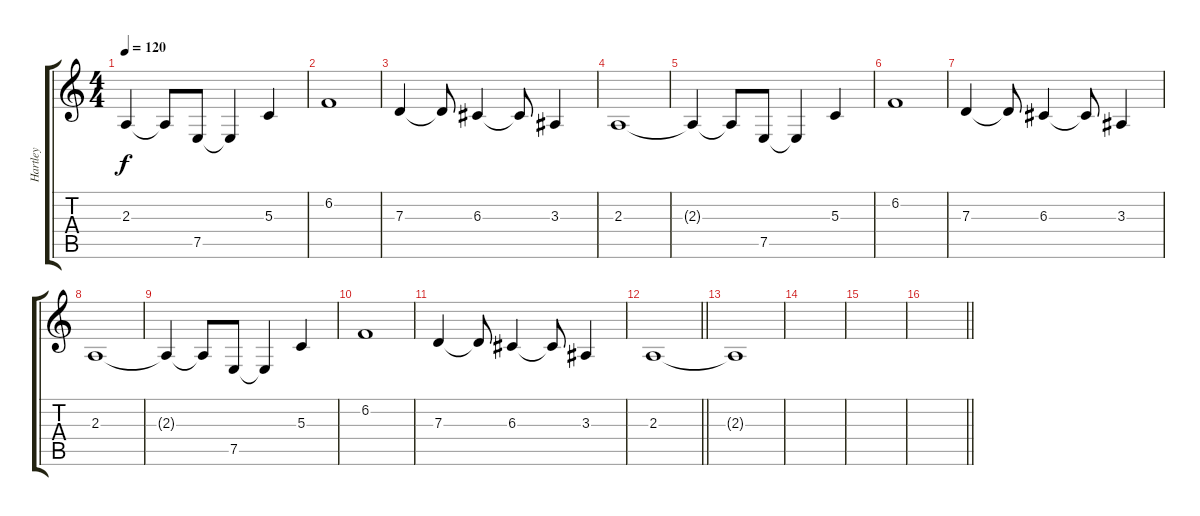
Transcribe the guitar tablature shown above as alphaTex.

\track ("Hartley" "Hartley") {instrument acousticgrandpiano}
\staff {score tabs}
\tuning (E4 B3 G3 D3 A2 E2) {hide}
\ts (4 4)
\tempo 120
\clef g2
\ks c
2.3{t}.4{dy f} 2.3{t}.8 7.5.8 7.5{t}.4 5.3.4 |
6.2.1 |
7.3.4 7.3{t}.8 6.3.4 6.3{t}.8 3.3.4 |
2.3.1 |
2.3{t}.4 2.3{t}.8 7.5.8 7.5{t}.4 5.3.4 |
6.2.1 |
7.3.4 7.3{t}.8 6.3.4 6.3{t}.8 3.3.4 |
2.3.1 |
2.3{t}.4 2.3{t}.8 7.5.8 7.5{t}.4 5.3.4 |
6.2.1 |
7.3.4 7.3{t}.8 6.3.4 6.3{t}.8 3.3.4 |
\barLineRight lightlight
2.3.1 |
2.3{t}.1 |
|
|
\barLineRight lightlight
